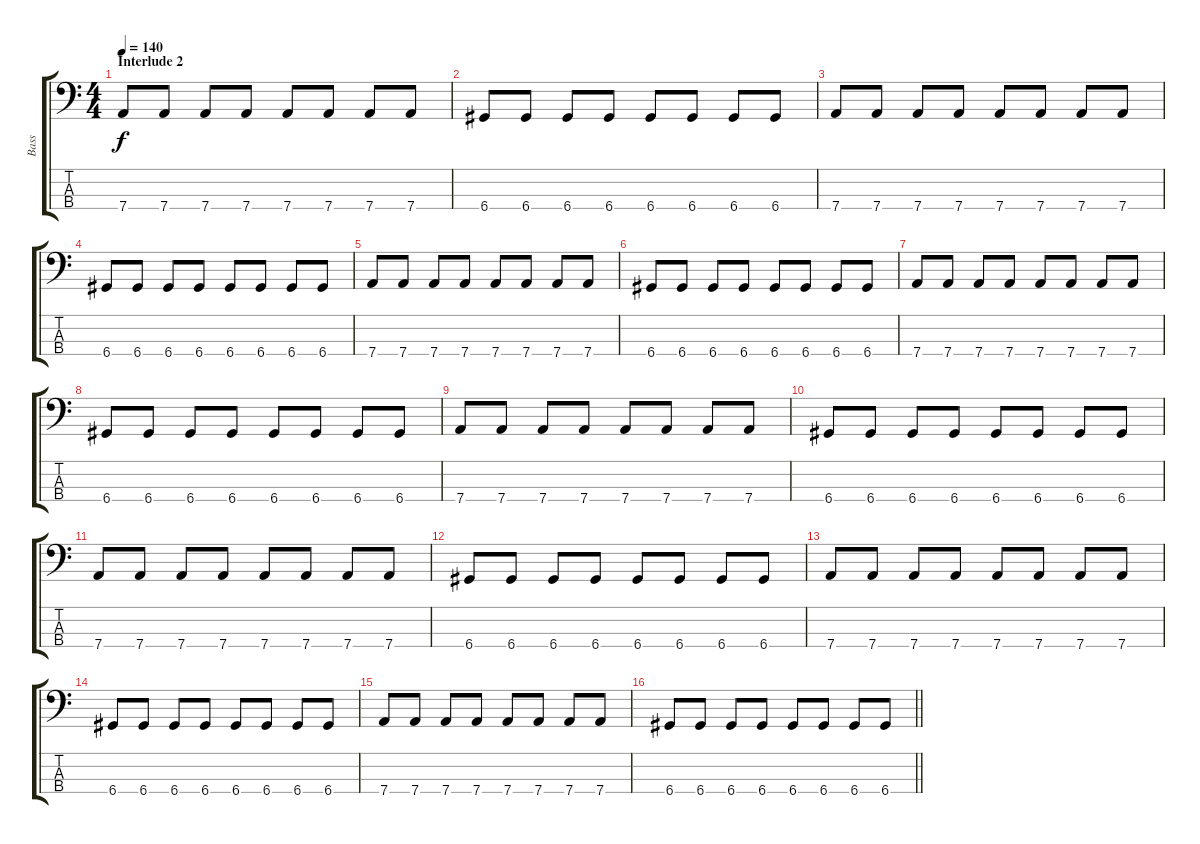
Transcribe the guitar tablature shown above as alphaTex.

\track ("Bass" "Bass") {instrument electricbassfinger}
\staff {score tabs}
\tuning (G2 D2 A1 D1) {hide}
\ts (4 4)
\section ("" "Interlude 2")
\tempo 140
\clef f4
\ks c
7.4.8{dy f} 7.4.8 7.4.8 7.4.8 7.4.8 7.4.8 7.4.8 7.4.8 |
6.4.8 6.4.8 6.4.8 6.4.8 6.4.8 6.4.8 6.4.8 6.4.8 |
7.4.8 7.4.8 7.4.8 7.4.8 7.4.8 7.4.8 7.4.8 7.4.8 |
6.4.8 6.4.8 6.4.8 6.4.8 6.4.8 6.4.8 6.4.8 6.4.8 |
7.4.8 7.4.8 7.4.8 7.4.8 7.4.8 7.4.8 7.4.8 7.4.8 |
6.4.8 6.4.8 6.4.8 6.4.8 6.4.8 6.4.8 6.4.8 6.4.8 |
7.4.8 7.4.8 7.4.8 7.4.8 7.4.8 7.4.8 7.4.8 7.4.8 |
6.4.8 6.4.8 6.4.8 6.4.8 6.4.8 6.4.8 6.4.8 6.4.8 |
7.4.8 7.4.8 7.4.8 7.4.8 7.4.8 7.4.8 7.4.8 7.4.8 |
6.4.8 6.4.8 6.4.8 6.4.8 6.4.8 6.4.8 6.4.8 6.4.8 |
7.4.8 7.4.8 7.4.8 7.4.8 7.4.8 7.4.8 7.4.8 7.4.8 |
6.4.8 6.4.8 6.4.8 6.4.8 6.4.8 6.4.8 6.4.8 6.4.8 |
7.4.8 7.4.8 7.4.8 7.4.8 7.4.8 7.4.8 7.4.8 7.4.8 |
6.4.8 6.4.8 6.4.8 6.4.8 6.4.8 6.4.8 6.4.8 6.4.8 |
7.4.8 7.4.8 7.4.8 7.4.8 7.4.8 7.4.8 7.4.8 7.4.8 |
\barLineRight lightlight
6.4.8 6.4.8 6.4.8 6.4.8 6.4.8 6.4.8 6.4.8 6.4.8
